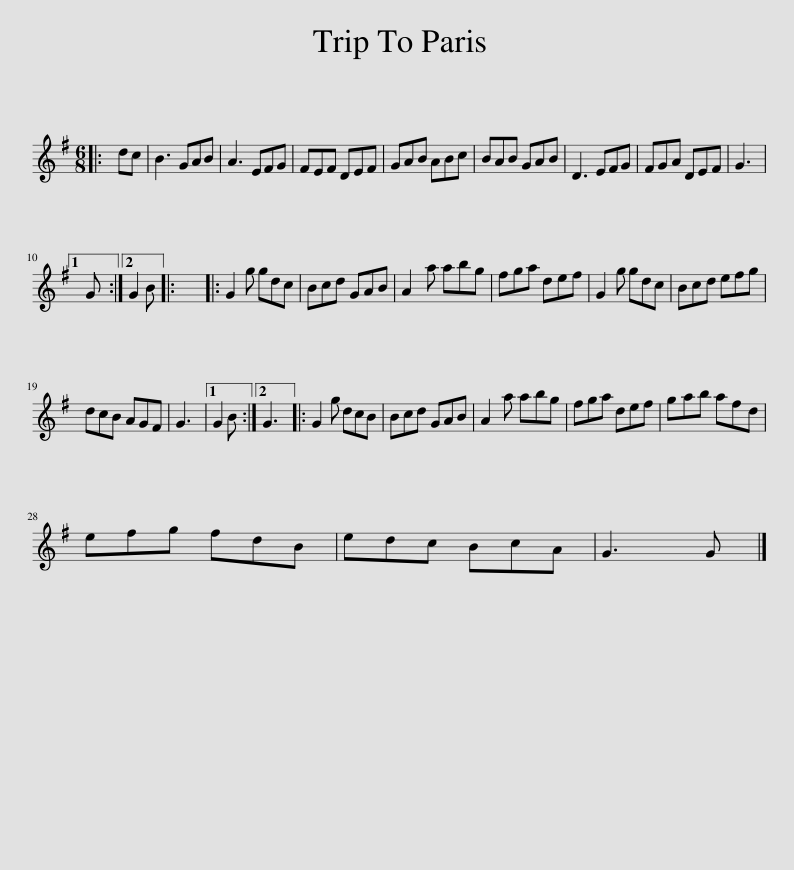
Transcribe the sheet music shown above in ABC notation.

X:1
L:1/8
M:6/8
I:linebreak $
K:G
V:1 treble
V:1
|: dc | B3 GAB | A3 EFG | FEF DEF | GAB ABc | %5
 BAB GAB | D3 EFG | FGA DEF | G3 |1$ G :|2 %10
 G2 B |: x6 |: G2 g gdc | Bcd GAB | A2 a abg | %15
 fga def | G2 g gdc | Bcd efg |$ dcB AGF | G3 |1 %20
 G2 B :|2 G3 |: G2 g dcB | Bcd GAB | A2 a abg | %25
 fga def | gab afd |$ efg fdB | edc BcA | G3 G |] %30
